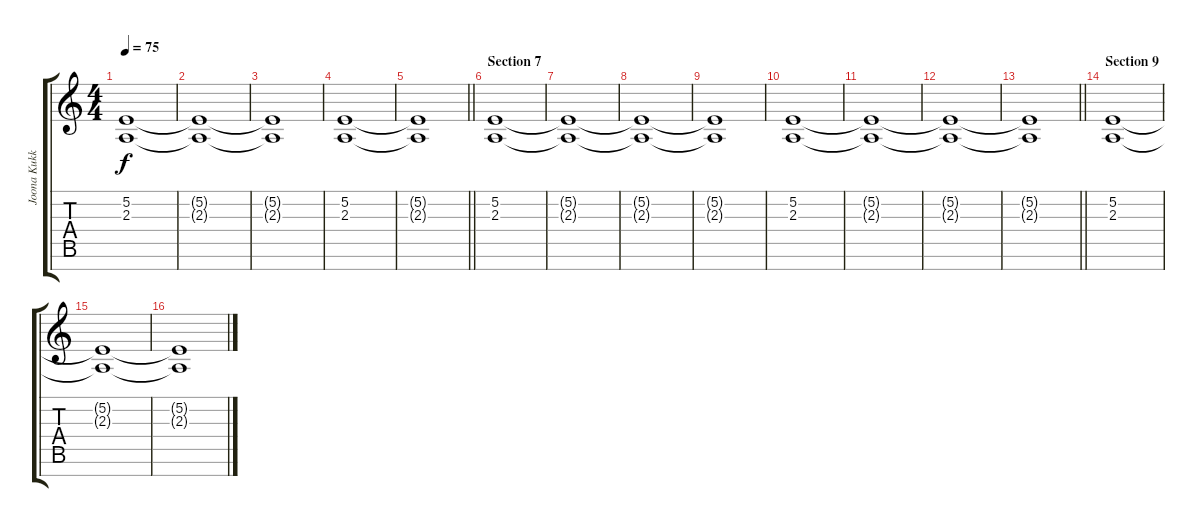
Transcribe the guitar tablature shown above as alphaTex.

\track ("Joona Kukkola (string pad)" "Joona Kukk") {instrument pad2warm}
\staff {score tabs}
\tuning (E4 B3 G3 D3 A2 E2 B1) {hide}
\ts (4 4)
\tempo 75
\clef g2
\ks aminor
(5.2{t} 2.3{t}).1{dy f} |
(5.2{t} 2.3{t}).1 |
(5.2{t} 2.3{t}).1 |
(5.2 2.3).1 |
\barLineRight lightlight
(5.2{t} 2.3{t}).1 |
\section ("" "Section 7")
(5.2 2.3).1 |
(5.2{t} 2.3{t}).1 |
(5.2{t} 2.3{t}).1 |
(5.2{t} 2.3{t}).1 |
(5.2 2.3).1 |
(5.2{t} 2.3{t}).1 |
(5.2{t} 2.3{t}).1 |
\barLineRight lightlight
(5.2{t} 2.3{t}).1 |
\section ("" "Section 9")
(5.2 2.3).1 |
(5.2{t} 2.3{t}).1 |
(5.2{t} 2.3{t}).1
